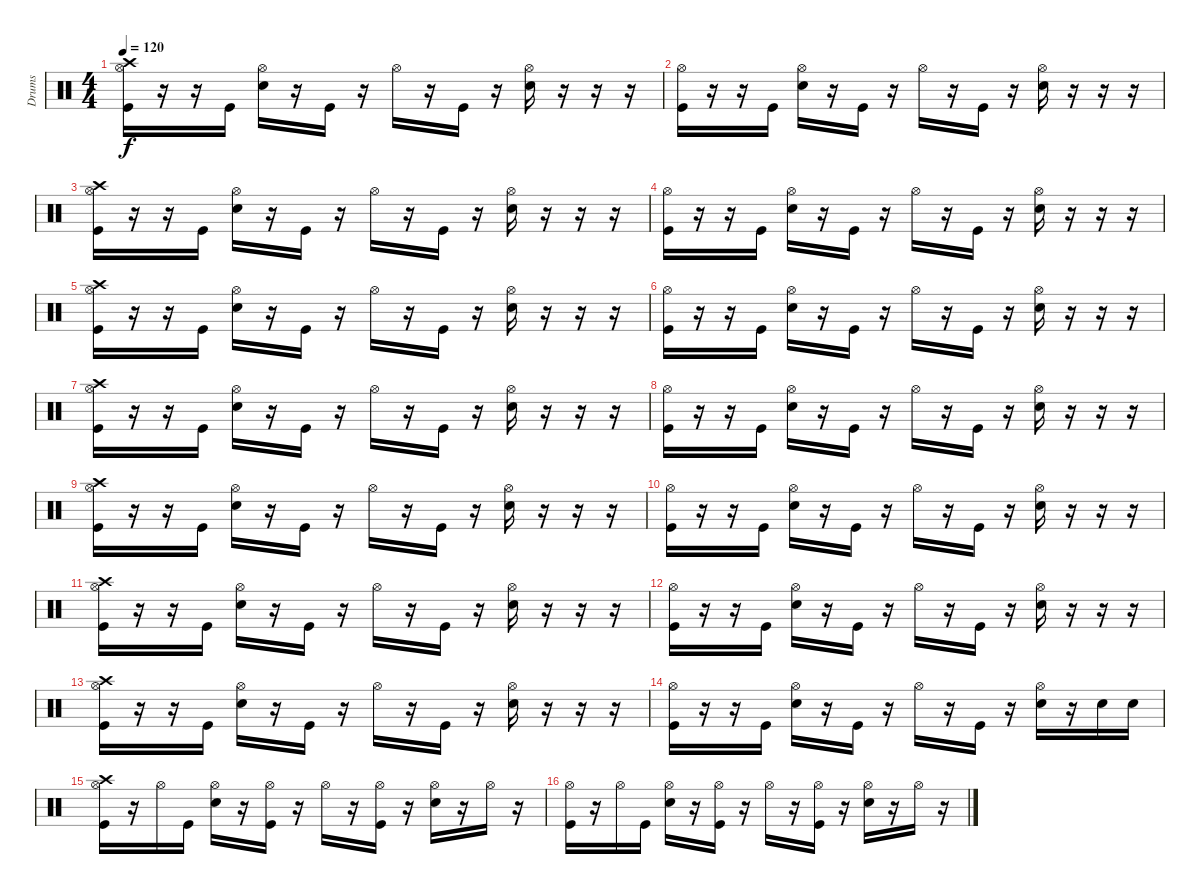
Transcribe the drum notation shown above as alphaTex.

\track ("Drums" "Drums") {instrument percussion}
\staff {score}
\articulation defaults
\ts (4 4)
\tempo 120
\clef neutral
\ks c
("Crash high (hit)" "Hi-Hat (open)" "Kick (hit)").16{dy f} r.16 r.16 "Kick (hit)".16 ("Hi-Hat (open)" "Electric Snare (hit)").16 r.16 "Kick (hit)".16 r.16 "Hi-Hat (open)".16 r.16 "Kick (hit)".16 r.16 ("Hi-Hat (open)" "Electric Snare (hit)").16 r.16 r.16 r.16 |
("Hi-Hat (open)" "Kick (hit)").16 r.16 r.16 "Kick (hit)".16 ("Hi-Hat (open)" "Electric Snare (hit)").16 r.16 "Kick (hit)".16 r.16 "Hi-Hat (open)".16 r.16 "Kick (hit)".16 r.16 ("Hi-Hat (open)" "Electric Snare (hit)").16 r.16 r.16 r.16 |
("Crash high (hit)" "Hi-Hat (open)" "Kick (hit)").16 r.16 r.16 "Kick (hit)".16 ("Hi-Hat (open)" "Electric Snare (hit)").16 r.16 "Kick (hit)".16 r.16 "Hi-Hat (open)".16 r.16 "Kick (hit)".16 r.16 ("Hi-Hat (open)" "Electric Snare (hit)").16 r.16 r.16 r.16 |
("Hi-Hat (open)" "Kick (hit)").16 r.16 r.16 "Kick (hit)".16 ("Hi-Hat (open)" "Electric Snare (hit)").16 r.16 "Kick (hit)".16 r.16 "Hi-Hat (open)".16 r.16 "Kick (hit)".16 r.16 ("Hi-Hat (open)" "Electric Snare (hit)").16 r.16 r.16 r.16 |
("Crash high (hit)" "Hi-Hat (open)" "Kick (hit)").16 r.16 r.16 "Kick (hit)".16 ("Hi-Hat (open)" "Electric Snare (hit)").16 r.16 "Kick (hit)".16 r.16 "Hi-Hat (open)".16 r.16 "Kick (hit)".16 r.16 ("Hi-Hat (open)" "Electric Snare (hit)").16 r.16 r.16 r.16 |
("Hi-Hat (open)" "Kick (hit)").16 r.16 r.16 "Kick (hit)".16 ("Hi-Hat (open)" "Electric Snare (hit)").16 r.16 "Kick (hit)".16 r.16 "Hi-Hat (open)".16 r.16 "Kick (hit)".16 r.16 ("Hi-Hat (open)" "Electric Snare (hit)").16 r.16 r.16 r.16 |
("Crash high (hit)" "Hi-Hat (open)" "Kick (hit)").16 r.16 r.16 "Kick (hit)".16 ("Hi-Hat (open)" "Electric Snare (hit)").16 r.16 "Kick (hit)".16 r.16 "Hi-Hat (open)".16 r.16 "Kick (hit)".16 r.16 ("Hi-Hat (open)" "Electric Snare (hit)").16 r.16 r.16 r.16 |
("Hi-Hat (open)" "Kick (hit)").16 r.16 r.16 "Kick (hit)".16 ("Hi-Hat (open)" "Electric Snare (hit)").16 r.16 "Kick (hit)".16 r.16 "Hi-Hat (open)".16 r.16 "Kick (hit)".16 r.16 ("Hi-Hat (open)" "Electric Snare (hit)").16 r.16 r.16 r.16 |
("Crash high (hit)" "Hi-Hat (open)" "Kick (hit)").16 r.16 r.16 "Kick (hit)".16 ("Hi-Hat (open)" "Electric Snare (hit)").16 r.16 "Kick (hit)".16 r.16 "Hi-Hat (open)".16 r.16 "Kick (hit)".16 r.16 ("Hi-Hat (open)" "Electric Snare (hit)").16 r.16 r.16 r.16 |
("Hi-Hat (open)" "Kick (hit)").16 r.16 r.16 "Kick (hit)".16 ("Hi-Hat (open)" "Electric Snare (hit)").16 r.16 "Kick (hit)".16 r.16 "Hi-Hat (open)".16 r.16 "Kick (hit)".16 r.16 ("Hi-Hat (open)" "Electric Snare (hit)").16 r.16 r.16 r.16 |
("Crash high (hit)" "Hi-Hat (open)" "Kick (hit)").16 r.16 r.16 "Kick (hit)".16 ("Hi-Hat (open)" "Electric Snare (hit)").16 r.16 "Kick (hit)".16 r.16 "Hi-Hat (open)".16 r.16 "Kick (hit)".16 r.16 ("Hi-Hat (open)" "Electric Snare (hit)").16 r.16 r.16 r.16 |
("Hi-Hat (open)" "Kick (hit)").16 r.16 r.16 "Kick (hit)".16 ("Hi-Hat (open)" "Electric Snare (hit)").16 r.16 "Kick (hit)".16 r.16 "Hi-Hat (open)".16 r.16 "Kick (hit)".16 r.16 ("Hi-Hat (open)" "Electric Snare (hit)").16 r.16 r.16 r.16 |
("Crash high (hit)" "Hi-Hat (open)" "Kick (hit)").16 r.16 r.16 "Kick (hit)".16 ("Hi-Hat (open)" "Electric Snare (hit)").16 r.16 "Kick (hit)".16 r.16 "Hi-Hat (open)".16 r.16 "Kick (hit)".16 r.16 ("Hi-Hat (open)" "Electric Snare (hit)").16 r.16 r.16 r.16 |
("Hi-Hat (open)" "Kick (hit)").16 r.16 r.16 "Kick (hit)".16 ("Hi-Hat (open)" "Electric Snare (hit)").16 r.16 "Kick (hit)".16 r.16 "Hi-Hat (open)".16 r.16 "Kick (hit)".16 r.16 ("Hi-Hat (open)" "Electric Snare (hit)").16 r.16 "Electric Snare (hit)".16 "Electric Snare (hit)".16 |
("Crash high (hit)" "Hi-Hat (open)" "Kick (hit)").16 r.16 "Hi-Hat (open)".16 "Kick (hit)".16 ("Hi-Hat (open)" "Electric Snare (hit)").16 r.16 ("Hi-Hat (open)" "Kick (hit)").16 r.16 "Hi-Hat (open)".16 r.16 ("Hi-Hat (open)" "Kick (hit)").16 r.16 ("Hi-Hat (open)" "Electric Snare (hit)").16 r.16 "Hi-Hat (open)".16 r.16 |
("Hi-Hat (open)" "Kick (hit)").16 r.16 "Hi-Hat (open)".16 "Kick (hit)".16 ("Hi-Hat (open)" "Electric Snare (hit)").16 r.16 ("Hi-Hat (open)" "Kick (hit)").16 r.16 "Hi-Hat (open)".16 r.16 ("Hi-Hat (open)" "Kick (hit)").16 r.16 ("Hi-Hat (open)" "Electric Snare (hit)").16 r.16 "Hi-Hat (open)".16 r.16
